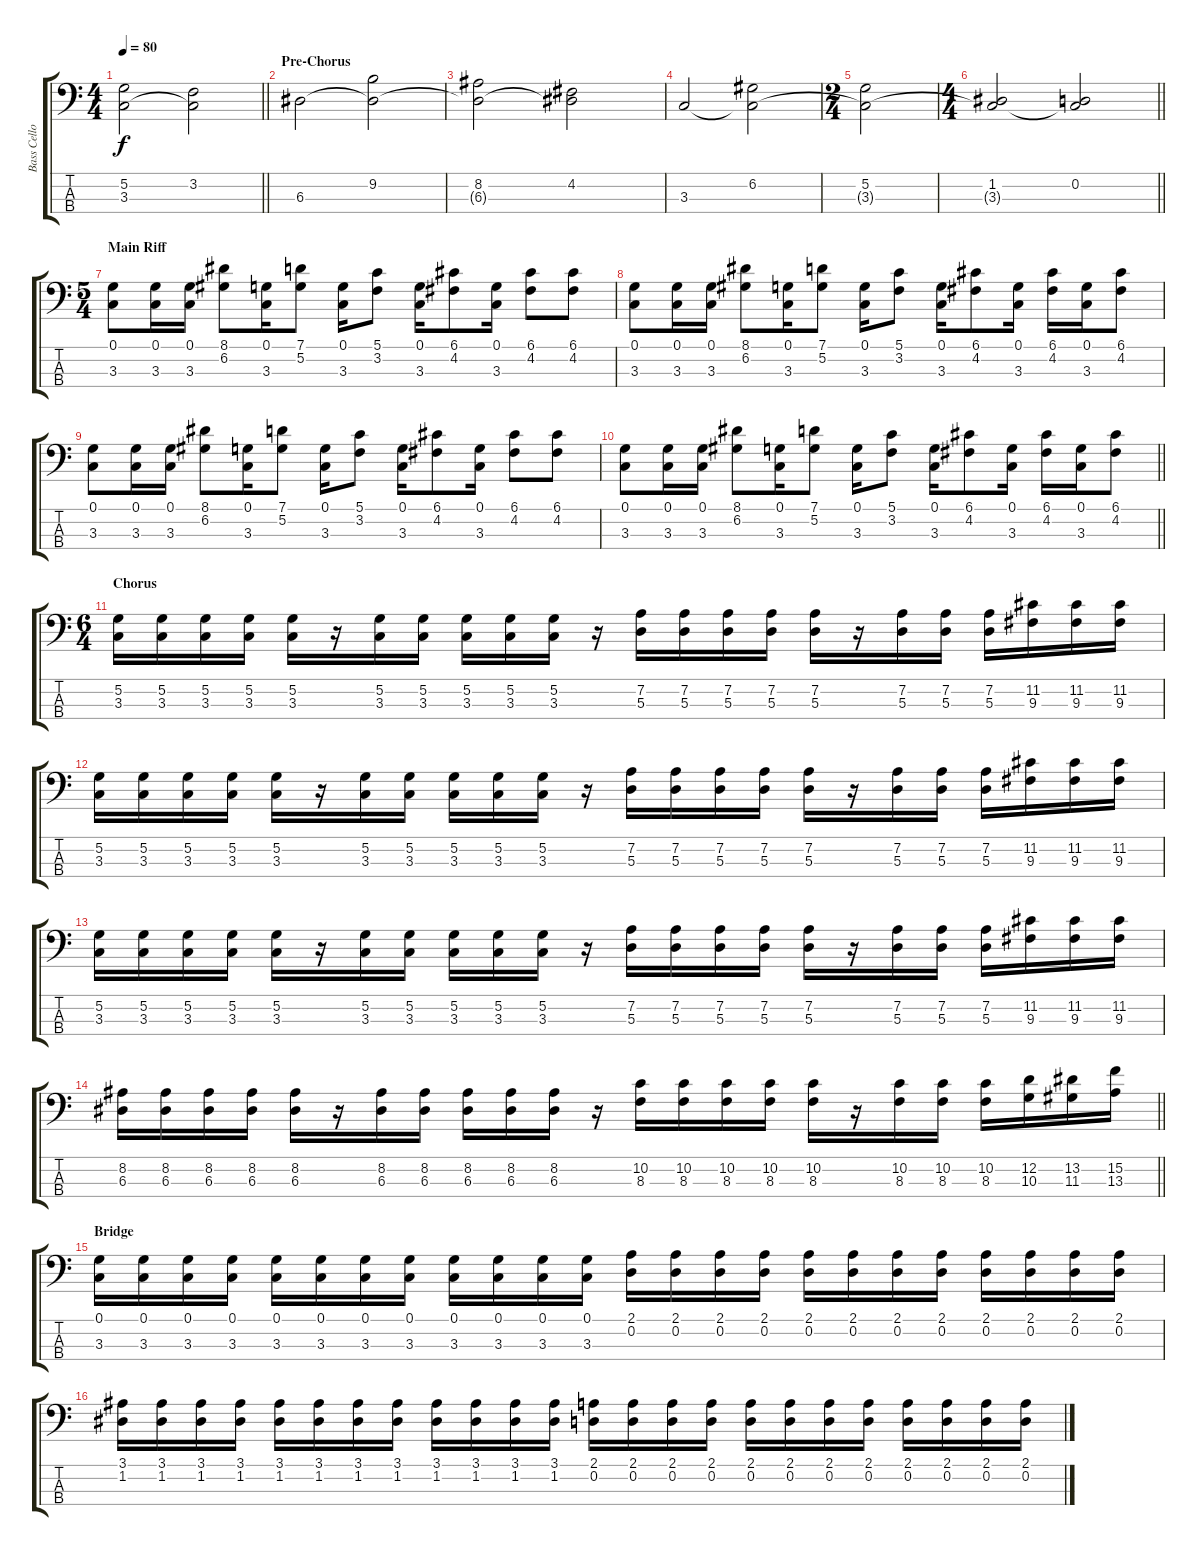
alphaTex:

\track ("Bass Cello" "Bass Cello") {instrument distortionguitar}
\staff {score tabs}
\tuning (G2 D2 A1 D1) {hide}
\ts (4 4)
\tempo 80
\clef f4
\barLineRight lightlight
\ks c
(5.2 3.3{t}).2{dy f} (3.2 3.3{t}).2 |
\section ("" "Pre-Chorus")
6.3.2 (9.2 6.3{t}).2 |
(8.2 6.3{t}).2 (4.2 6.3{t}).2 |
3.3.2 (6.2 3.3{t}).2 |
\ts (2 4)
(5.2 3.3{t}).2 |
\ts (4 4)
\barLineRight lightlight
(1.2 3.3{t}).2 (0.2 3.3{t}).2 |
\ts (5 4)
\section ("" "Main Riff")
(0.1 3.3).8{volume 12 instrument distortionguitar} (0.1 3.3).16 (0.1 3.3).16 (8.1 6.2).8 (0.1 3.3).16 (7.1 5.2).8 (0.1 3.3).16 (5.1 3.2).8 (0.1 3.3).16 (6.1 4.2).8 (0.1 3.3).16 (6.1 4.2).8 (6.1 4.2).8 |
(0.1 3.3).8 (0.1 3.3).16 (0.1 3.3).16 (8.1 6.2).8 (0.1 3.3).16 (7.1 5.2).8 (0.1 3.3).16 (5.1 3.2).8 (0.1 3.3).16 (6.1 4.2).8 (0.1 3.3).16 (6.1 4.2).16 (0.1 3.3).16 (6.1 4.2).8 |
(0.1 3.3).8 (0.1 3.3).16 (0.1 3.3).16 (8.1 6.2).8 (0.1 3.3).16 (7.1 5.2).8 (0.1 3.3).16 (5.1 3.2).8 (0.1 3.3).16 (6.1 4.2).8 (0.1 3.3).16 (6.1 4.2).8 (6.1 4.2).8 |
\barLineRight lightlight
(0.1 3.3).8 (0.1 3.3).16 (0.1 3.3).16 (8.1 6.2).8 (0.1 3.3).16 (7.1 5.2).8 (0.1 3.3).16 (5.1 3.2).8 (0.1 3.3).16 (6.1 4.2).8 (0.1 3.3).16 (6.1 4.2).16 (0.1 3.3).16 (6.1 4.2).8 |
\ts (6 4)
\section ("" "Chorus")
(5.2 3.3).16 (5.2 3.3).16 (5.2 3.3).16 (5.2 3.3).16 (5.2 3.3).16 r.16 (5.2 3.3).16 (5.2 3.3).16 (5.2 3.3).16 (5.2 3.3).16 (5.2 3.3).16 r.16 (7.2 5.3).16 (7.2 5.3).16 (7.2 5.3).16 (7.2 5.3).16 (7.2 5.3).16 r.16 (7.2 5.3).16 (7.2 5.3).16 (7.2 5.3).16 (11.2 9.3).16 (11.2 9.3).16 (11.2 9.3).16 |
(5.2 3.3).16 (5.2 3.3).16 (5.2 3.3).16 (5.2 3.3).16 (5.2 3.3).16 r.16 (5.2 3.3).16 (5.2 3.3).16 (5.2 3.3).16 (5.2 3.3).16 (5.2 3.3).16 r.16 (7.2 5.3).16 (7.2 5.3).16 (7.2 5.3).16 (7.2 5.3).16 (7.2 5.3).16 r.16 (7.2 5.3).16 (7.2 5.3).16 (7.2 5.3).16 (11.2 9.3).16 (11.2 9.3).16 (11.2 9.3).16 |
(5.2 3.3).16 (5.2 3.3).16 (5.2 3.3).16 (5.2 3.3).16 (5.2 3.3).16 r.16 (5.2 3.3).16 (5.2 3.3).16 (5.2 3.3).16 (5.2 3.3).16 (5.2 3.3).16 r.16 (7.2 5.3).16 (7.2 5.3).16 (7.2 5.3).16 (7.2 5.3).16 (7.2 5.3).16 r.16 (7.2 5.3).16 (7.2 5.3).16 (7.2 5.3).16 (11.2 9.3).16 (11.2 9.3).16 (11.2 9.3).16 |
\barLineRight lightlight
(8.2 6.3).16 (8.2 6.3).16 (8.2 6.3).16 (8.2 6.3).16 (8.2 6.3).16 r.16 (8.2 6.3).16 (8.2 6.3).16 (8.2 6.3).16 (8.2 6.3).16 (8.2 6.3).16 r.16 (10.2 8.3).16 (10.2 8.3).16 (10.2 8.3).16 (10.2 8.3).16 (10.2 8.3).16 r.16 (10.2 8.3).16 (10.2 8.3).16 (10.2 8.3).16 (12.2 10.3).16 (13.2 11.3).16 (15.2 13.3).16 |
\section ("" "Bridge")
(0.1 3.3).16 (0.1 3.3).16 (0.1 3.3).16 (0.1 3.3).16 (0.1 3.3).16 (0.1 3.3).16 (0.1 3.3).16 (0.1 3.3).16 (0.1 3.3).16 (0.1 3.3).16 (0.1 3.3).16 (0.1 3.3).16 (2.1 0.2).16 (2.1 0.2).16 (2.1 0.2).16 (2.1 0.2).16 (2.1 0.2).16 (2.1 0.2).16 (2.1 0.2).16 (2.1 0.2).16 (2.1 0.2).16 (2.1 0.2).16 (2.1 0.2).16 (2.1 0.2).16 |
(3.1 1.2).16 (3.1 1.2).16 (3.1 1.2).16 (3.1 1.2).16 (3.1 1.2).16 (3.1 1.2).16 (3.1 1.2).16 (3.1 1.2).16 (3.1 1.2).16 (3.1 1.2).16 (3.1 1.2).16 (3.1 1.2).16 (2.1 0.2).16 (2.1 0.2).16 (2.1 0.2).16 (2.1 0.2).16 (2.1 0.2).16 (2.1 0.2).16 (2.1 0.2).16 (2.1 0.2).16 (2.1 0.2).16 (2.1 0.2).16 (2.1 0.2).16 (2.1 0.2).16
